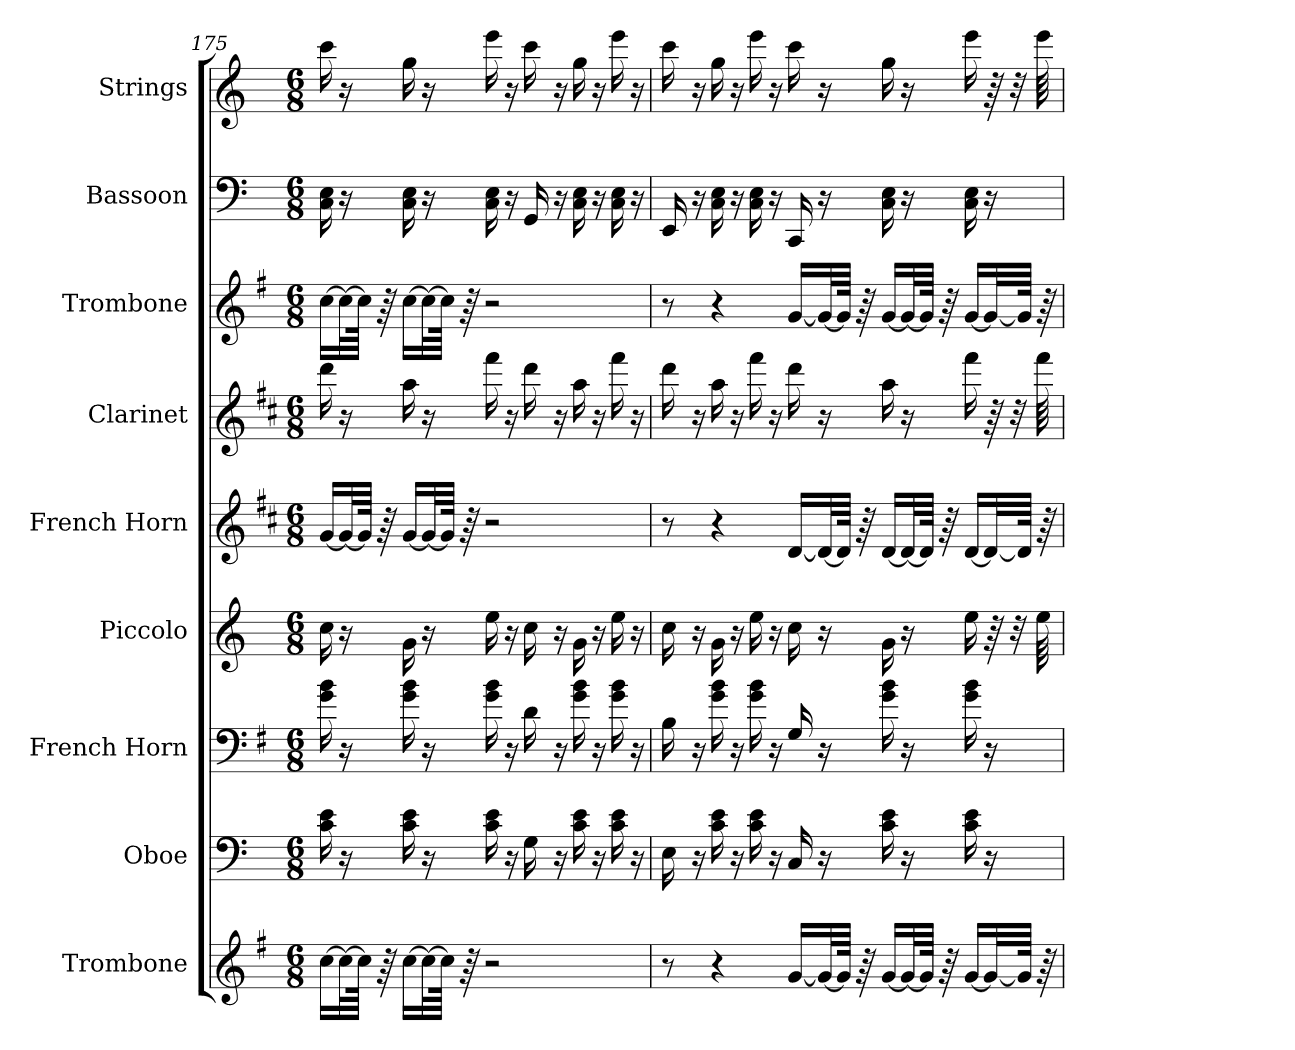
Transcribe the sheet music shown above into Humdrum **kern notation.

**kern	**kern	**kern	**kern	**kern	**kern	**kern	**kern	**kern
*part9	*part8	*part7	*part6	*part5	*part4	*part3	*part2	*part1
*staff9	*staff8	*staff7	*staff6	*staff5	*staff4	*staff3	*staff2	*staff1
*I"Trombone	*I"Oboe	*I"French Horn	*I"Piccolo	*I"French Horn	*I"Clarinet	*I"Trombone	*I"Bassoon	*I"Strings
*I'Trb	*I'Ob	*I'Hn	*I'Picc	*I'Hn	*I'Cl	*I'Trb	*I'Bsn	*I'Str
*clefG2	*clefF4	*clefF4	*clefG2	*clefG2	*clefG2	*clefG2	*clefF4	*clefG2
*	*	*ITrd4c7	*ITrd-7c-12	*ITrd4c7	*ITrd1c2	*	*	*
*k[f#]	*k[]	*k[]	*k[]	*k[f#]	*k[]	*k[f#]	*k[]	*k[]
*M6/8	*M6/8	*M6/8	*M6/8	*M6/8	*M6/8	*M6/8	*M6/8	*M6/8
=175	=175	=175	=175	=175	=175	=175	=175	=175
[16cc\LL	16c\ 16e\	16c\ 16e\	16ccc\	[16c/LL	16ccc\	[16cc\LL	16C\ 16E\	16ccc\
32cc\L_	16r	16r	16r	32c/L_	16r	32cc\L_	16r	16r
64cc\JJJk]	.	.	.	64c/JJJk]	.	64cc\JJJk]	.	.
64r	.	.	.	64r	.	64r	.	.
[16cc\LL	16c\ 16e\	16c\ 16e\	16gg\	[16c/LL	16gg\	[16cc\LL	16C\ 16E\	16gg\
32cc\L_	16r	16r	16r	32c/L_	16r	32cc\L_	16r	16r
64cc\JJJk]	.	.	.	64c/JJJk]	.	64cc\JJJk]	.	.
64r	.	.	.	64r	.	64r	.	.
2r	16c\ 16e\	16c\ 16e\	16eee\	2r	16eee\	2r	16C\ 16E\	16eee\
.	16r	16r	16r	.	16r	.	16r	16r
.	16G\	16G\	16ccc\	.	16ccc\	.	16GG/	16ccc\
.	16r	16r	16r	.	16r	.	16r	16r
.	16c\ 16e\	16c\ 16e\	16gg\	.	16gg\	.	16C\ 16E\	16gg\
.	16r	16r	16r	.	16r	.	16r	16r
.	16c\ 16e\	16c\ 16e\	16eee\	.	16eee\	.	16C\ 16E\	16eee\
.	16r	16r	16r	.	16r	.	16r	16r
!!LO:PB:g=z
=176	=176	=176	=176	=176	=176	=176	=176	=176
8r	16E\	16E\	16ccc\	8r	16ccc\	8r	16EE/	16ccc\
.	16r	16r	16r	.	16r	.	16r	16r
4r	16c\ 16e\	16c\ 16e\	16gg\	4r	16gg\	4r	16C\ 16E\	16gg\
.	16r	16r	16r	.	16r	.	16r	16r
.	16c\ 16e\	16c\ 16e\	16eee\	.	16eee\	.	16C\ 16E\	16eee\
.	16r	16r	16r	.	16r	.	16r	16r
[16g/LL	16C/	16C/	16ccc\	[16G/LL	16ccc\	[16g/LL	16CC/	16ccc\
32g/L_	16r	16r	16r	32G/L_	16r	32g/L_	16r	16r
64g/JJJk]	.	.	.	64G/JJJk]	.	64g/JJJk]	.	.
64r	.	.	.	64r	.	64r	.	.
[16g/LL	16c\ 16e\	16c\ 16e\	16gg\	[16G/LL	16gg\	[16g/LL	16C\ 16E\	16gg\
32g/L_	16r	16r	16r	32G/L_	16r	32g/L_	16r	16r
64g/JJJk]	.	.	.	64G/JJJk]	.	64g/JJJk]	.	.
64r	.	.	.	64r	.	64r	.	.
[16g/LL	16c\ 16e\	16c\ 16e\	16eee\	[16G/LL	16eee\	[16g/LL	16C\ 16E\	16eee\
32g/L_	16r	16r	64r	32G/L_	64r	32g/L_	16r	64r
.	.	.	32r	.	32r	.	.	32r
64g/JJJk]	.	.	.	64G/JJJk]	.	64g/JJJk]	.	.
64r	.	.	64eee\	64r	64eee\	64r	.	64eee\
=	=	=	=	=	=	=	=	=
*-	*-	*-	*-	*-	*-	*-	*-	*-
